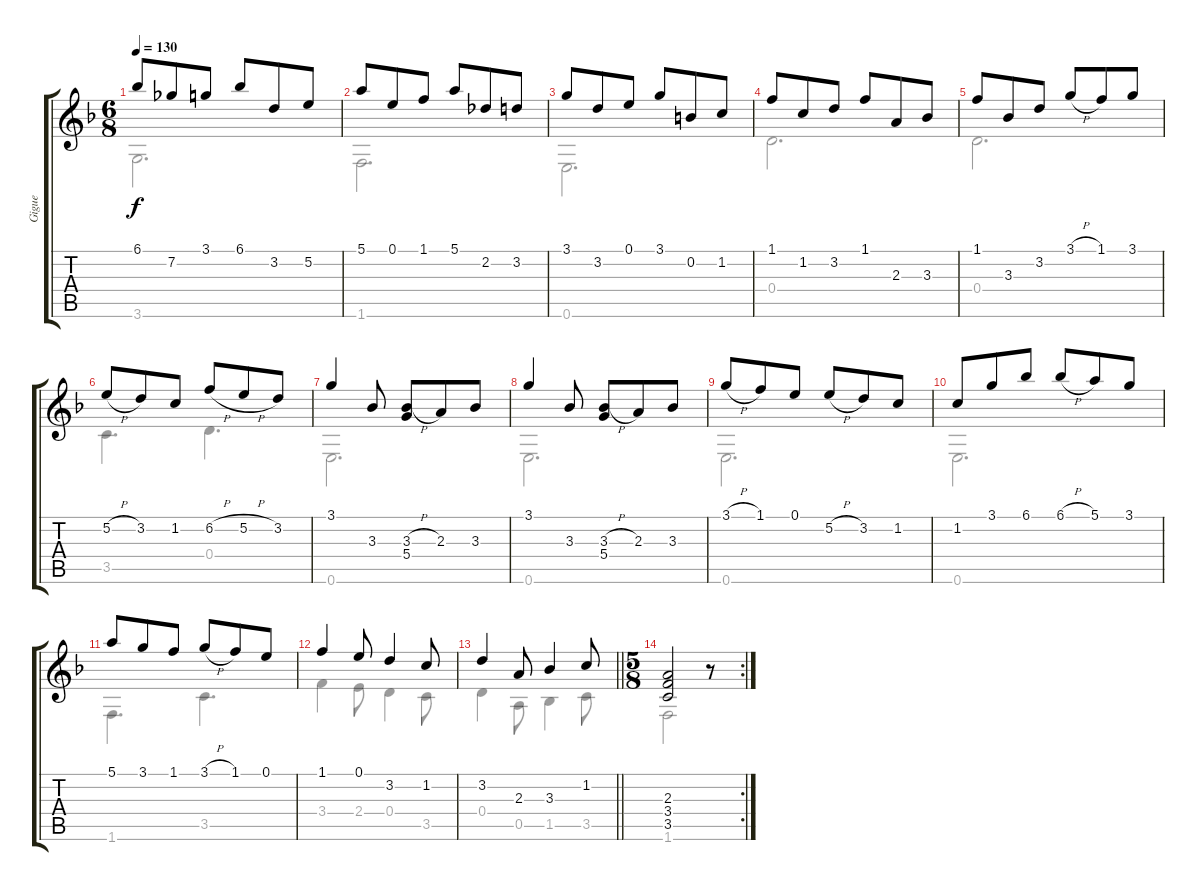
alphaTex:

\track ("Gigue" "Gigue") {instrument acousticguitarnylon}
\staff {score tabs}
\tuning (E4 B3 G3 D3 A2 E2) {hide}
\voice
\ts (6 8)
\tempo 130
\clef g2
\ks f
6.1.8{dy f} 7.2.8 3.1.8 6.1.8 3.2.8 5.2.8 |
5.1.8 0.1.8 1.1.8 5.1.8 2.2.8 3.2.8 |
3.1.8 3.2.8 0.1.8 3.1.8 0.2.8 1.2.8 |
1.1.8 1.2.8 3.2.8 1.1.8 2.3.8 3.3.8 |
1.1.8 3.3.8 3.2.8 3.1{h}.8 1.1.8 3.1.8 |
5.2{h}.8 3.2.8 1.2.8 6.2{h}.8 5.2{h}.8 3.2.8 |
3.1.4 3.3.8 (3.3{h} 5.4).8 2.3.8 3.3.8 |
3.1.4 3.3.8 (3.3{h} 5.4).8 2.3.8 3.3.8 |
3.1{h}.8 1.1.8 0.1.8 5.2{h}.8 3.2.8 1.2.8 |
1.2.8 3.1.8 6.1.8 6.1{h}.8 5.1.8 3.1.8 |
5.1.8 3.1.8 1.1.8 3.1{h}.8 1.1.8 0.1.8 |
1.1.4 0.1.8 3.2.4 1.2.8 |
\barLineRight lightlight
3.2.4 2.3.8 3.3.4 1.2.8 |
\rc 2
\ts (5 8)
(2.3 3.4 3.5).2 r.8
\voice
\clef g2
\ottava regular
\simile none
\ks f
3.6.2{d dy f} |
1.6.2{d} |
0.6.2{d} |
0.4.2{d} |
0.4.2{d} |
3.5.4{d} 0.4.4{d} |
0.6.2{d} |
0.6.2{d} |
0.6.2{d} |
0.6.2{d} |
1.6.4{d} 3.5.4{d} |
3.4.4 2.4.8 0.4.4 3.5.8 |
\barLineRight lightlight
0.4.4 0.5.8 1.5.4 3.5.8 |
1.6.2 r.8
